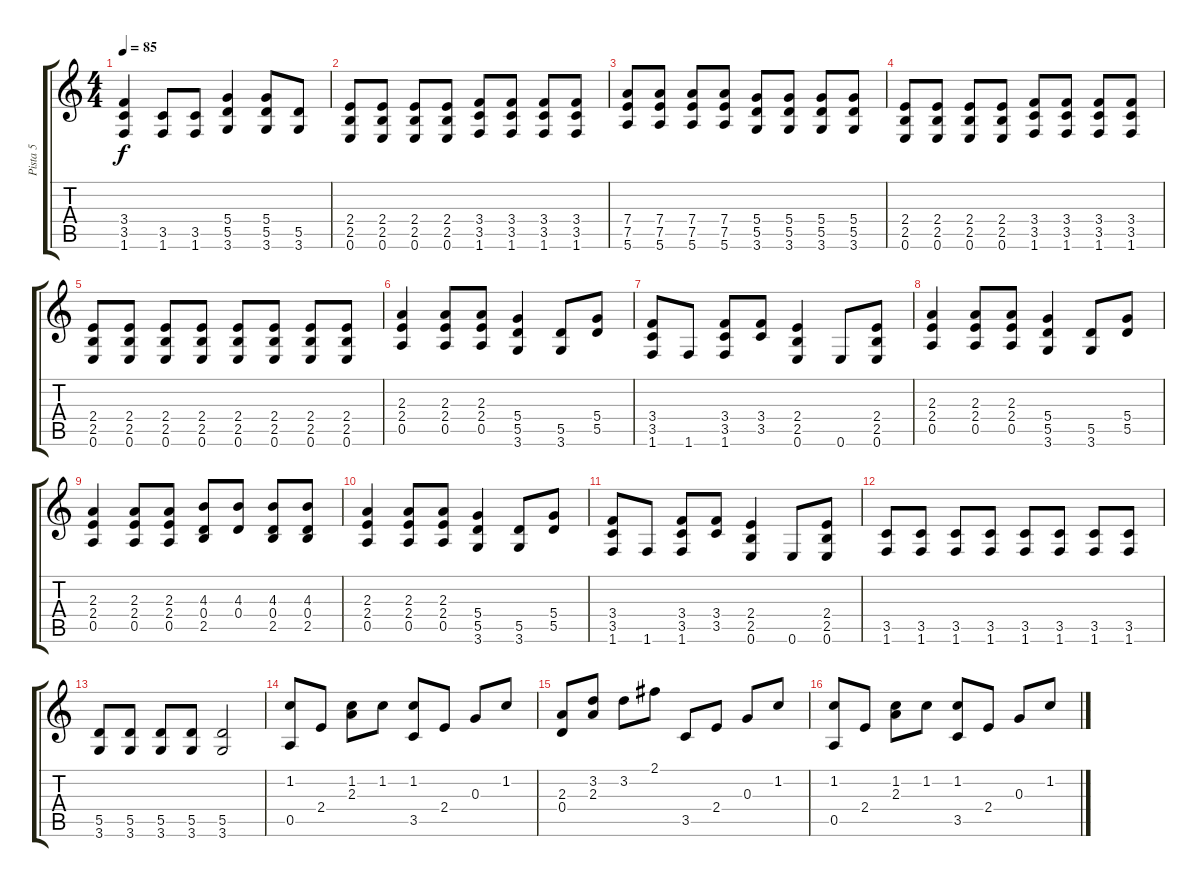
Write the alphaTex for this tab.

\track ("Pista 5" "Pista 5") {instrument overdrivenguitar}
\staff {score tabs}
\tuning (E4 B3 G3 D3 A2 E2) {hide}
\ts (4 4)
\tempo 85
\clef g2
\ks c
(3.4 3.5 1.6).4{dy f} (3.5 1.6).8 (3.5 1.6).8 (5.4 5.5 3.6).4 (5.4 5.5 3.6).8 (5.5 3.6).8 |
(2.4 2.5 0.6).8 (2.4 2.5 0.6).8 (2.4 2.5 0.6).8 (2.4 2.5 0.6).8 (3.4 3.5 1.6).8 (3.4 3.5 1.6).8 (3.4 3.5 1.6).8 (3.4 3.5 1.6).8 |
(7.4 7.5 5.6).8 (7.4 7.5 5.6).8 (7.4 7.5 5.6).8 (7.4 7.5 5.6).8 (5.4 5.5 3.6).8 (5.4 5.5 3.6).8 (5.4 5.5 3.6).8 (5.4 5.5 3.6).8 |
(2.4 2.5 0.6).8 (2.4 2.5 0.6).8 (2.4 2.5 0.6).8 (2.4 2.5 0.6).8 (3.4 3.5 1.6).8 (3.4 3.5 1.6).8 (3.4 3.5 1.6).8 (3.4 3.5 1.6).8 |
(2.4 2.5 0.6).8 (2.4 2.5 0.6).8 (2.4 2.5 0.6).8 (2.4 2.5 0.6).8 (2.4 2.5 0.6).8 (2.4 2.5 0.6).8 (2.4 2.5 0.6).8 (2.4 2.5 0.6).8 |
(2.3 2.4 0.5).4 (2.3 2.4 0.5).8 (2.3 2.4 0.5).8 (5.4 5.5 3.6).4 (5.5 3.6).8 (5.4 5.5).8 |
(3.4 3.5 1.6).8 1.6.8 (3.4 3.5 1.6).8 (3.4 3.5).8 (2.4 2.5 0.6).4 0.6.8 (2.4 2.5 0.6).8 |
(2.3 2.4 0.5).4 (2.3 2.4 0.5).8 (2.3 2.4 0.5).8 (5.4 5.5 3.6).4 (5.5 3.6).8 (5.4 5.5).8 |
(2.3 2.4 0.5).4 (2.3 2.4 0.5).8 (2.3 2.4 0.5).8 (4.3 0.4 2.5).8 (4.3 0.4).8 (4.3 0.4 2.5).8 (4.3 0.4 2.5).8 |
(2.3 2.4 0.5).4 (2.3 2.4 0.5).8 (2.3 2.4 0.5).8 (5.4 5.5 3.6).4 (5.5 3.6).8 (5.4 5.5).8 |
(3.4 3.5 1.6).8 1.6.8 (3.4 3.5 1.6).8 (3.4 3.5).8 (2.4 2.5 0.6).4 0.6.8 (2.4 2.5 0.6).8 |
(3.5 1.6).8 (3.5 1.6).8 (3.5 1.6).8 (3.5 1.6).8 (3.5 1.6).8 (3.5 1.6).8 (3.5 1.6).8 (3.5 1.6).8 |
(5.5 3.6).8 (5.5 3.6).8 (5.5 3.6).8 (5.5 3.6).8 (5.5 3.6).2 |
(1.2 0.5).8 2.4.8 (1.2 2.3).8 1.2.8 (1.2 3.5).8 2.4.8 0.3.8 1.2.8 |
(2.3 0.4).8 (3.2 2.3).8 3.2.8 2.1.8 3.5.8 2.4.8 0.3.8 1.2.8 |
(1.2 0.5).8 2.4.8 (1.2 2.3).8 1.2.8 (1.2 3.5).8 2.4.8 0.3.8 1.2.8
